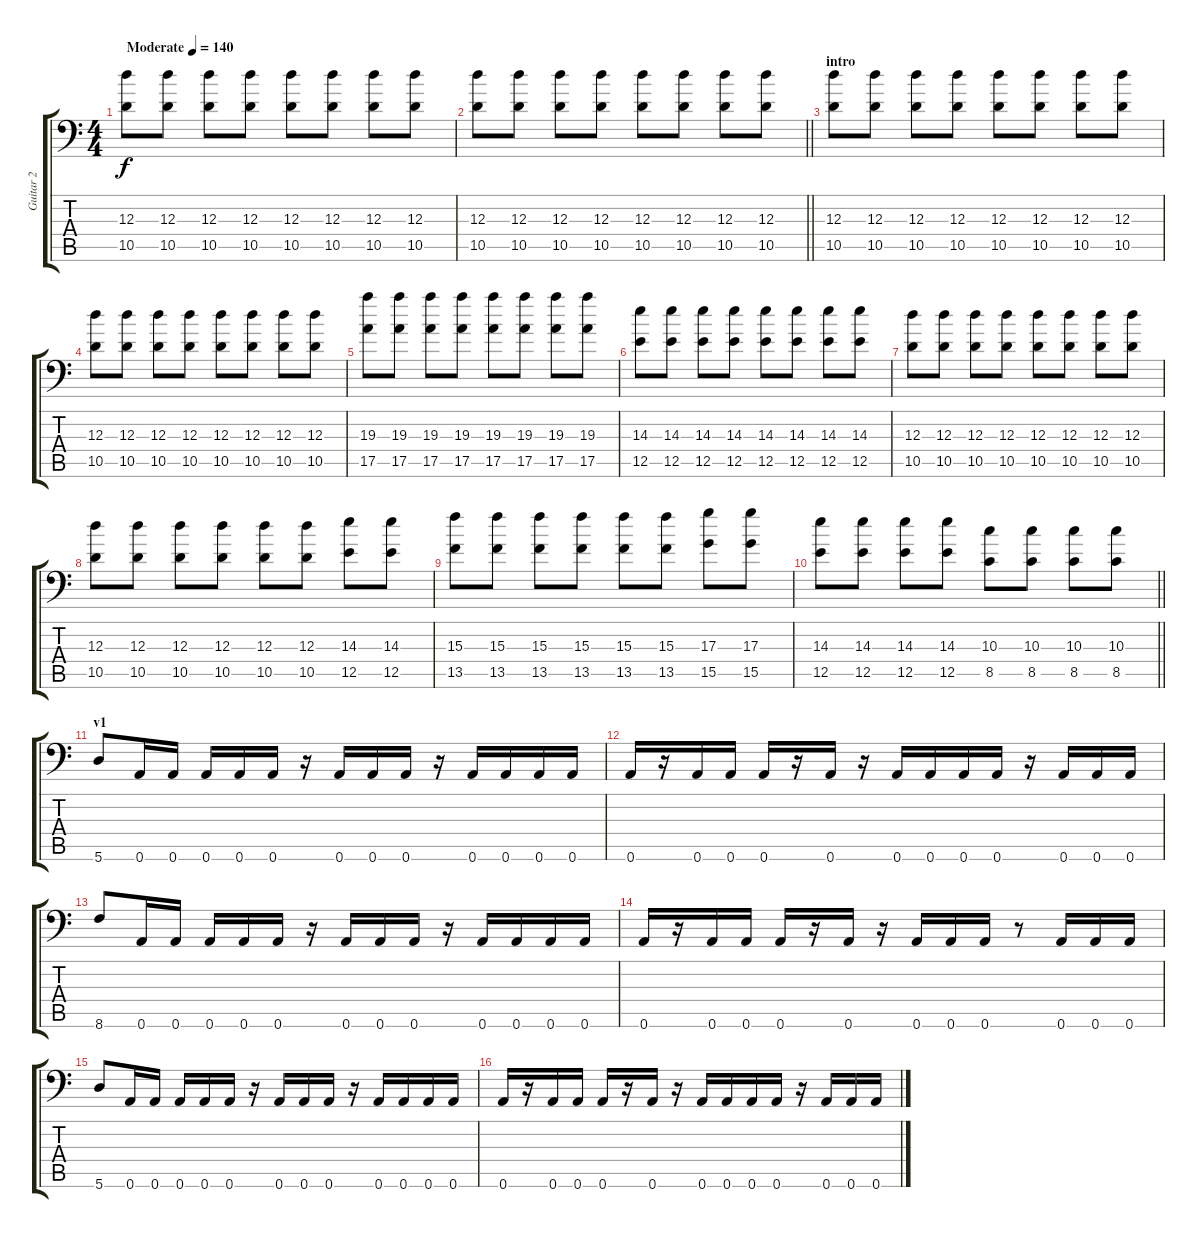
\track ("Guitar 2" "Guitar 2") {instrument distortionguitar}
\staff {score tabs}
\tuning (B3 G3 D3 A2 E2 A1) {hide}
\ts (4 4)
\tempo (140 "Moderate")
\clef f4
\ks c
(12.3 10.5).8{dy f instrument distortionguitar} (12.3 10.5).8 (12.3 10.5).8 (12.3 10.5).8 (12.3 10.5).8 (12.3 10.5).8 (12.3 10.5).8 (12.3 10.5).8 |
\barLineRight lightlight
(12.3 10.5).8 (12.3 10.5).8 (12.3 10.5).8 (12.3 10.5).8 (12.3 10.5).8 (12.3 10.5).8 (12.3 10.5).8 (12.3 10.5).8 |
\section ("" "intro")
(12.3 10.5).8 (12.3 10.5).8 (12.3 10.5).8 (12.3 10.5).8 (12.3 10.5).8 (12.3 10.5).8 (12.3 10.5).8 (12.3 10.5).8 |
(12.3 10.5).8 (12.3 10.5).8 (12.3 10.5).8 (12.3 10.5).8 (12.3 10.5).8 (12.3 10.5).8 (12.3 10.5).8 (12.3 10.5).8 |
(19.3 17.5).8 (19.3 17.5).8 (19.3 17.5).8 (19.3 17.5).8 (19.3 17.5).8 (19.3 17.5).8 (19.3 17.5).8 (19.3 17.5).8 |
(14.3 12.5).8 (14.3 12.5).8 (14.3 12.5).8 (14.3 12.5).8 (14.3 12.5).8 (14.3 12.5).8 (14.3 12.5).8 (14.3 12.5).8 |
(12.3 10.5).8 (12.3 10.5).8 (12.3 10.5).8 (12.3 10.5).8 (12.3 10.5).8 (12.3 10.5).8 (12.3 10.5).8 (12.3 10.5).8 |
(12.3 10.5).8 (12.3 10.5).8 (12.3 10.5).8 (12.3 10.5).8 (12.3 10.5).8 (12.3 10.5).8 (14.3 12.5).8 (14.3 12.5).8 |
(15.3 13.5).8 (15.3 13.5).8 (15.3 13.5).8 (15.3 13.5).8 (15.3 13.5).8 (15.3 13.5).8 (17.3 15.5).8 (17.3 15.5).8 |
\barLineRight lightlight
(14.3 12.5).8 (14.3 12.5).8 (14.3 12.5).8 (14.3 12.5).8 (10.3 8.5).8 (10.3 8.5).8 (10.3 8.5).8 (10.3 8.5).8 |
\section ("" "v1")
5.6.8 0.6.16 0.6.16 0.6.16 0.6.16 0.6.16 r.16 0.6.16 0.6.16 0.6.16 r.16 0.6.16 0.6.16 0.6.16 0.6.16 |
0.6.16 r.16 0.6.16 0.6.16 0.6.16 r.16 0.6.16 r.16 0.6.16 0.6.16 0.6.16 0.6.16 r.16 0.6.16 0.6.16 0.6.16 |
8.6.8 0.6.16 0.6.16 0.6.16 0.6.16 0.6.16 r.16 0.6.16 0.6.16 0.6.16 r.16 0.6.16 0.6.16 0.6.16 0.6.16 |
0.6.16 r.16 0.6.16 0.6.16 0.6.16 r.16 0.6.16 r.16 0.6.16 0.6.16 0.6.16 r.8 0.6.16 0.6.16 0.6.16 |
5.6.8 0.6.16 0.6.16 0.6.16 0.6.16 0.6.16 r.16 0.6.16 0.6.16 0.6.16 r.16 0.6.16 0.6.16 0.6.16 0.6.16 |
0.6.16 r.16 0.6.16 0.6.16 0.6.16 r.16 0.6.16 r.16 0.6.16 0.6.16 0.6.16 0.6.16 r.16 0.6.16 0.6.16 0.6.16
